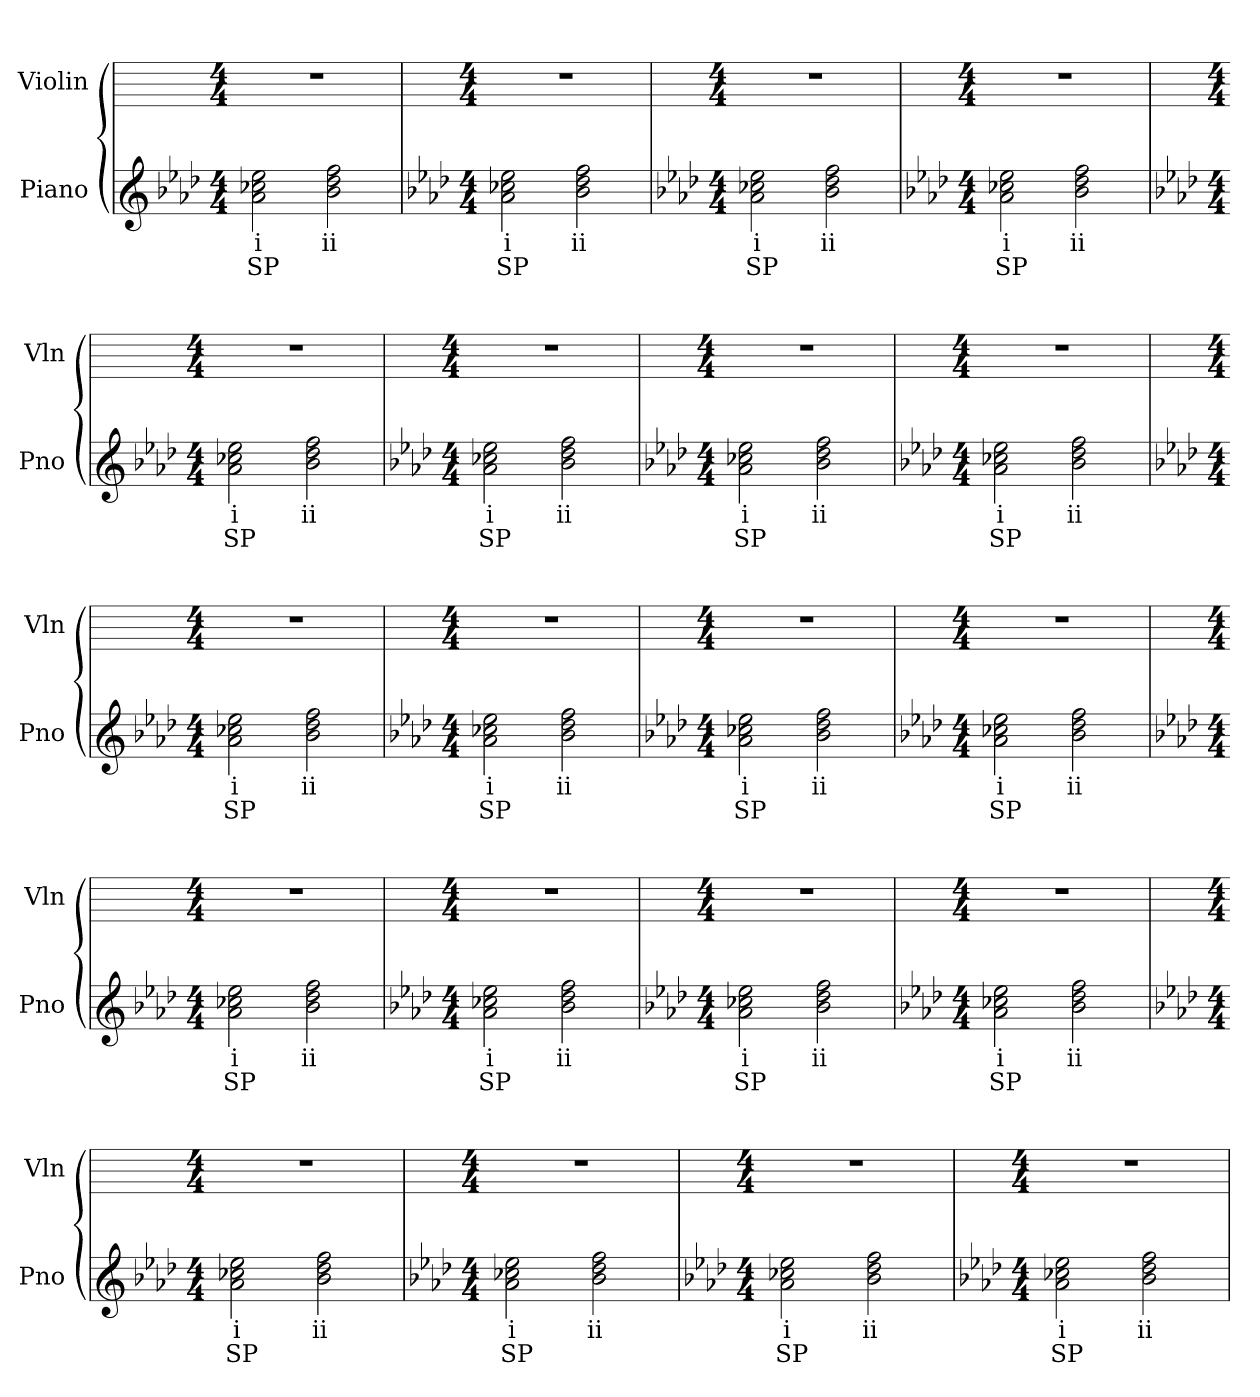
**kern	**text	**text	**kern
*part2	*part2	*part2	*part1
*staff2	*staff2	*staff2	*staff1
*I"Piano	*	*	*I"Violin
*I'Pno	*	*	*I'Vln
*k[b-e-a-d-]	*	*	*
*A-:	*	*	*
*M4/4	*	*	*M4/4
=	=	=	=
2a- 2cc-X 2ee-	i	SP	1r
2b- 2dd- 2ff	ii	.	.
=	=	=	=
*k[b-e-a-d-]	*	*	*
*A-:	*	*	*
*M4/4	*	*	*M4/4
2a- 2cc-X 2ee-	i	SP	1r
2b- 2dd- 2ff	ii	.	.
=	=	=	=
*k[b-e-a-d-]	*	*	*
*A-:	*	*	*
*M4/4	*	*	*M4/4
2a- 2cc-X 2ee-	i	SP	1r
2b- 2dd- 2ff	ii	.	.
=	=	=	=
*k[b-e-a-d-]	*	*	*
*A-:	*	*	*
*M4/4	*	*	*M4/4
2a- 2cc-X 2ee-	i	SP	1r
2b- 2dd- 2ff	ii	.	.
=	=	=	=
*k[b-e-a-d-]	*	*	*
*A-:	*	*	*
*M4/4	*	*	*M4/4
2a- 2cc-X 2ee-	i	SP	1r
2b- 2dd- 2ff	ii	.	.
=	=	=	=
*k[b-e-a-d-]	*	*	*
*A-:	*	*	*
*M4/4	*	*	*M4/4
2a- 2cc-X 2ee-	i	SP	1r
2b- 2dd- 2ff	ii	.	.
=	=	=	=
*k[b-e-a-d-]	*	*	*
*A-:	*	*	*
*M4/4	*	*	*M4/4
2a- 2cc-X 2ee-	i	SP	1r
2b- 2dd- 2ff	ii	.	.
=	=	=	=
*k[b-e-a-d-]	*	*	*
*A-:	*	*	*
*M4/4	*	*	*M4/4
2a- 2cc-X 2ee-	i	SP	1r
2b- 2dd- 2ff	ii	.	.
=	=	=	=
*k[b-e-a-d-]	*	*	*
*A-:	*	*	*
*M4/4	*	*	*M4/4
2a- 2cc-X 2ee-	i	SP	1r
2b- 2dd- 2ff	ii	.	.
=	=	=	=
*k[b-e-a-d-]	*	*	*
*A-:	*	*	*
*M4/4	*	*	*M4/4
2a- 2cc-X 2ee-	i	SP	1r
2b- 2dd- 2ff	ii	.	.
=	=	=	=
*k[b-e-a-d-]	*	*	*
*A-:	*	*	*
*M4/4	*	*	*M4/4
2a- 2cc-X 2ee-	i	SP	1r
2b- 2dd- 2ff	ii	.	.
=	=	=	=
*k[b-e-a-d-]	*	*	*
*A-:	*	*	*
*M4/4	*	*	*M4/4
2a- 2cc-X 2ee-	i	SP	1r
2b- 2dd- 2ff	ii	.	.
=	=	=	=
*k[b-e-a-d-]	*	*	*
*A-:	*	*	*
*M4/4	*	*	*M4/4
2a- 2cc-X 2ee-	i	SP	1r
2b- 2dd- 2ff	ii	.	.
=	=	=	=
*k[b-e-a-d-]	*	*	*
*A-:	*	*	*
*M4/4	*	*	*M4/4
2a- 2cc-X 2ee-	i	SP	1r
2b- 2dd- 2ff	ii	.	.
=	=	=	=
*k[b-e-a-d-]	*	*	*
*A-:	*	*	*
*M4/4	*	*	*M4/4
2a- 2cc-X 2ee-	i	SP	1r
2b- 2dd- 2ff	ii	.	.
=	=	=	=
*k[b-e-a-d-]	*	*	*
*A-:	*	*	*
*M4/4	*	*	*M4/4
2a- 2cc-X 2ee-	i	SP	1r
2b- 2dd- 2ff	ii	.	.
=	=	=	=
*k[b-e-a-d-]	*	*	*
*A-:	*	*	*
*M4/4	*	*	*M4/4
2a- 2cc-X 2ee-	i	SP	1r
2b- 2dd- 2ff	ii	.	.
=	=	=	=
*k[b-e-a-d-]	*	*	*
*A-:	*	*	*
*M4/4	*	*	*M4/4
2a- 2cc-X 2ee-	i	SP	1r
2b- 2dd- 2ff	ii	.	.
=	=	=	=
*k[b-e-a-d-]	*	*	*
*A-:	*	*	*
*M4/4	*	*	*M4/4
2a- 2cc-X 2ee-	i	SP	1r
2b- 2dd- 2ff	ii	.	.
=	=	=	=
*k[b-e-a-d-]	*	*	*
*A-:	*	*	*
*M4/4	*	*	*M4/4
2a- 2cc-X 2ee-	i	SP	1r
2b- 2dd- 2ff	ii	.	.
=	=	=	=
*-	*-	*-	*-
